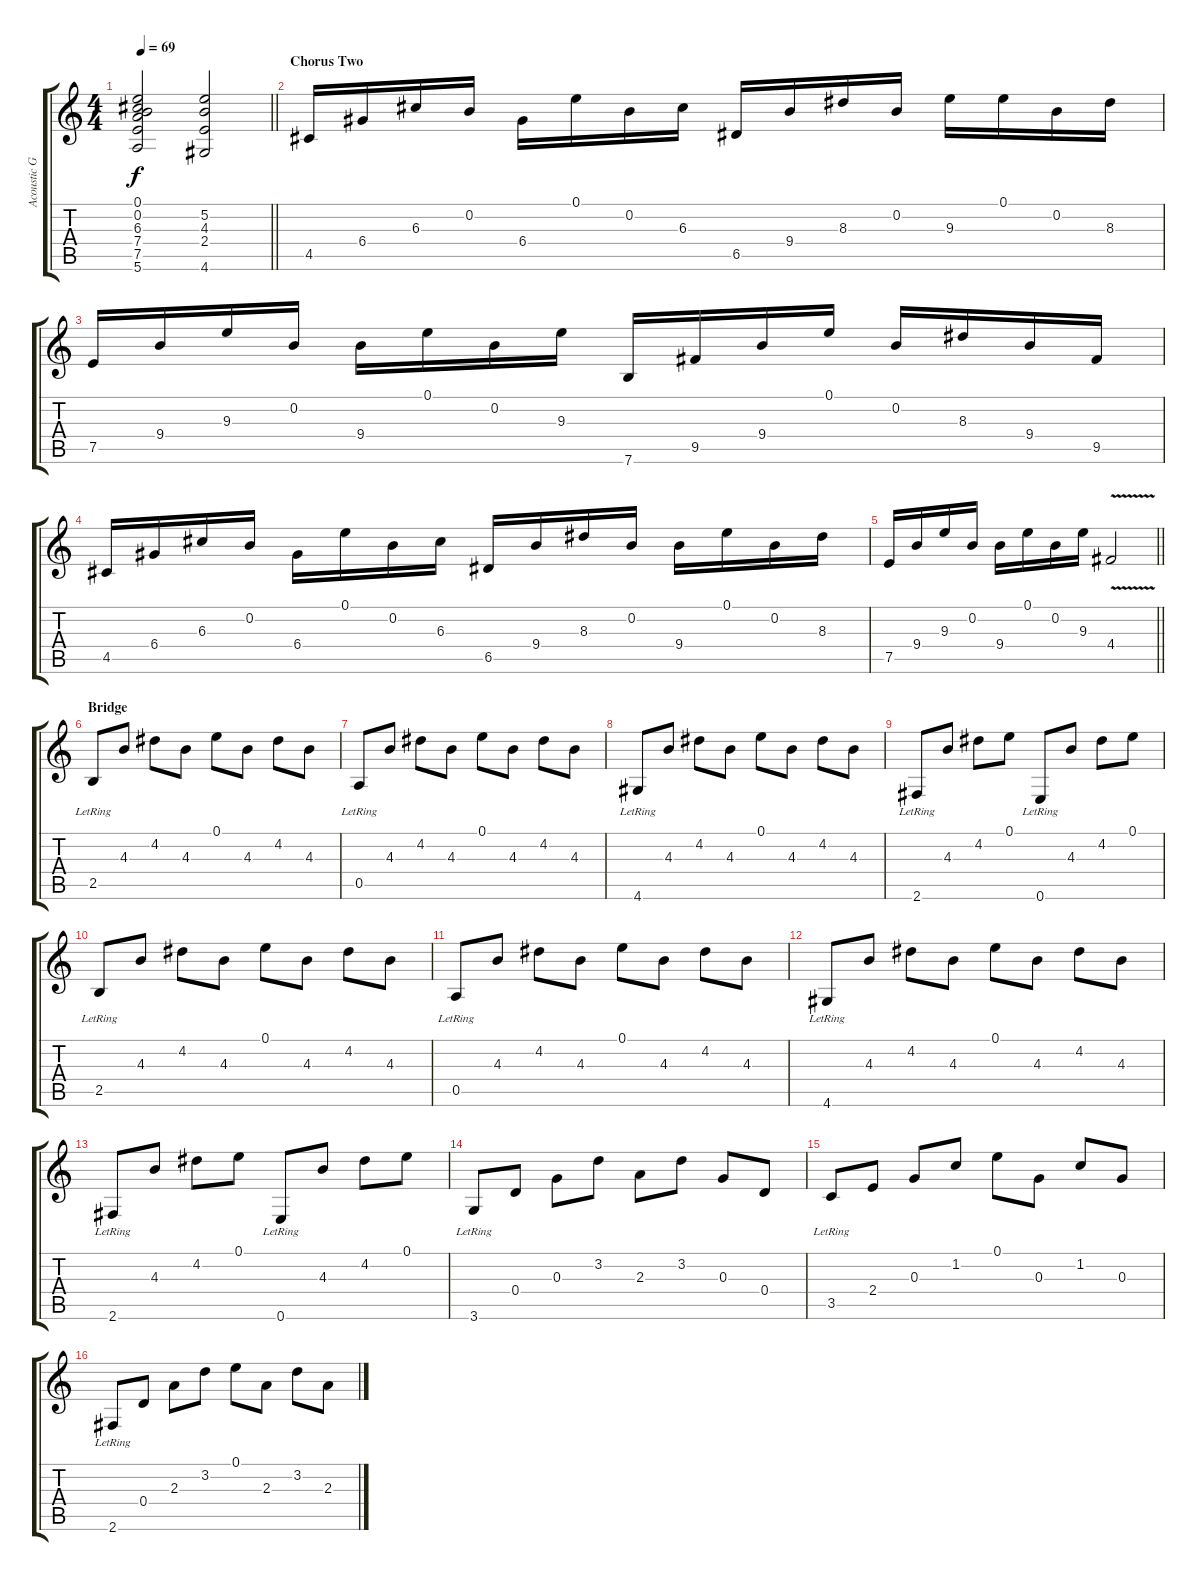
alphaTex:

\track ("Acoustic Guitar" "Acoustic G") {instrument acousticguitarsteel}
\staff {score tabs}
\tuning (E4 B3 G3 D3 A2 E2) {hide}
\ts (4 4)
\tempo 69
\clef g2
\barLineRight lightlight
\ks c
(0.1 0.2 6.3 7.4 7.5 5.6).2{dy f} (5.2 4.3 2.4 4.6).2 |
\section ("" "Chorus Two")
4.5.16 6.4.16 6.3.16 0.2.16 6.4.16 0.1.16 0.2.16 6.3.16 6.5.16 9.4.16 8.3.16 0.2.16 9.3.16 0.1.16 0.2.16 8.3.16 |
7.5.16 9.4.16 9.3.16 0.2.16 9.4.16 0.1.16 0.2.16 9.3.16 7.6.16 9.5.16 9.4.16 0.1.16 0.2.16 8.3.16 9.4.16 9.5.16 |
4.5.16 6.4.16 6.3.16 0.2.16 6.4.16 0.1.16 0.2.16 6.3.16 6.5.16 9.4.16 8.3.16 0.2.16 9.4.16 0.1.16 0.2.16 8.3.16 |
\barLineRight lightlight
7.5.16 9.4.16 9.3.16 0.2.16 9.4.16 0.1.16 0.2.16 9.3.16 4.4{v}.2 |
\section ("" "Bridge")
2.5{lr}.8 4.3.8 4.2.8 4.3.8 0.1.8 4.3.8 4.2.8 4.3.8 |
0.5{lr}.8 4.3.8 4.2.8 4.3.8 0.1.8 4.3.8 4.2.8 4.3.8 |
4.6{lr}.8 4.3.8 4.2.8 4.3.8 0.1.8 4.3.8 4.2.8 4.3.8 |
2.6{lr}.8 4.3.8 4.2.8 0.1.8 0.6{lr}.8 4.3.8 4.2.8 0.1.8 |
2.5{lr}.8 4.3.8 4.2.8 4.3.8 0.1.8 4.3.8 4.2.8 4.3.8 |
0.5{lr}.8 4.3.8 4.2.8 4.3.8 0.1.8 4.3.8 4.2.8 4.3.8 |
4.6{lr}.8 4.3.8 4.2.8 4.3.8 0.1.8 4.3.8 4.2.8 4.3.8 |
2.6{lr}.8 4.3.8 4.2.8 0.1.8 0.6{lr}.8 4.3.8 4.2.8 0.1.8 |
3.6{lr}.8 0.4.8 0.3.8 3.2.8 2.3.8 3.2.8 0.3.8 0.4.8 |
3.5{lr}.8 2.4.8 0.3.8 1.2.8 0.1.8 0.3.8 1.2.8 0.3.8 |
2.6{lr}.8 0.4.8 2.3.8 3.2.8 0.1.8 2.3.8 3.2.8 2.3.8
